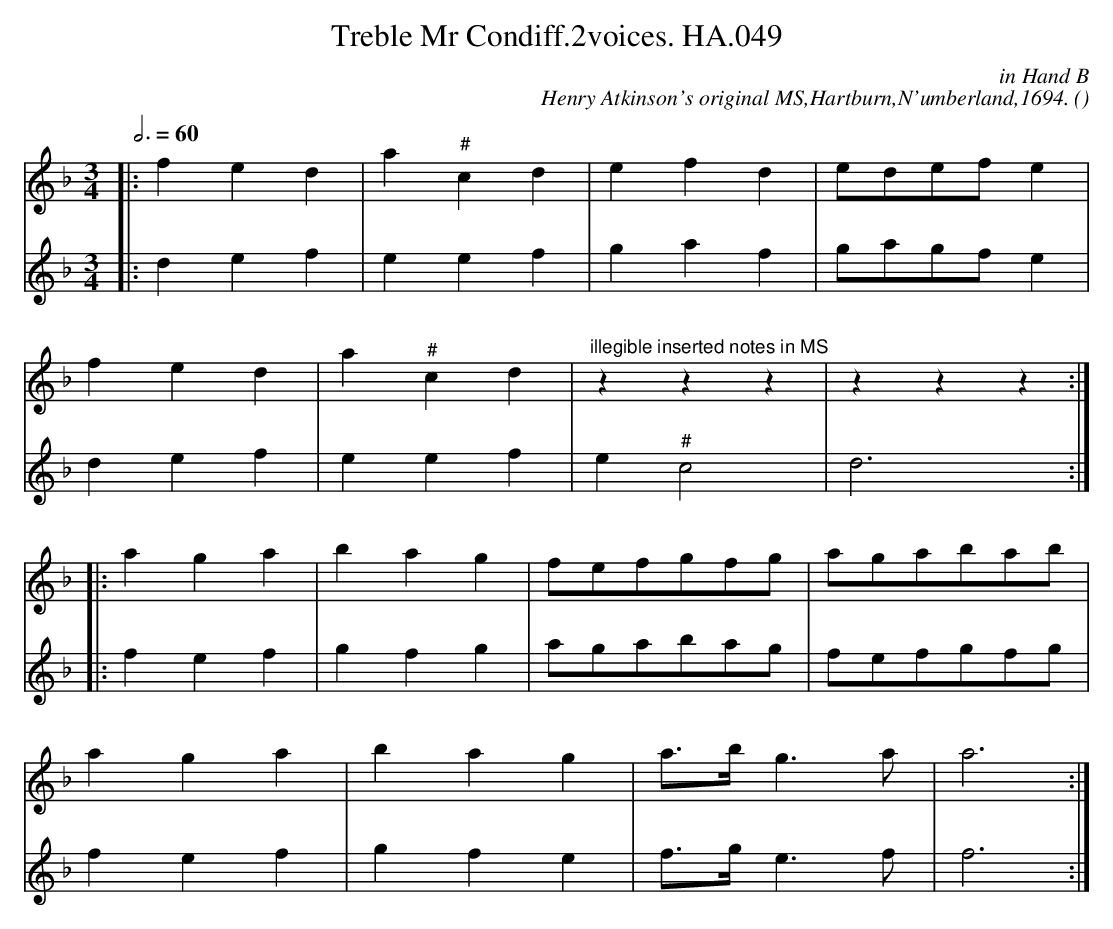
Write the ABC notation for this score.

X:1
T:Treble Mr Condiff.2voices. HA.049
M:3/4
L:1/4
Q:3/4=60
C:in Hand B
C:Henry Atkinson's original MS,Hartburn,N'umberland,1694.
O:
K:F
[V:1]|:fed|a"#"cd|efd|e/d/e/f/e|
[V:2]|:def|eef|gaf|g/a/g/f/e|
[V:1]fed|a"^#"cd|"^illegible inserted notes in MS"zzz|zzz:|
[V:2]def|eef|e"^#"c2|d3:|
[V:1]|:aga|bag|f/e/f/g/f/g/|a/g/a/b/a/b/|
[V:2]|:fef|gfg|a/g/a/b/a/g/|f/e/f/g/f/g/|
[V:1]aga|bag|a3/4b/4g3/2a/|a3:|
[V:2]fef|gfe|f3/4g/4 e>f|f3:|
